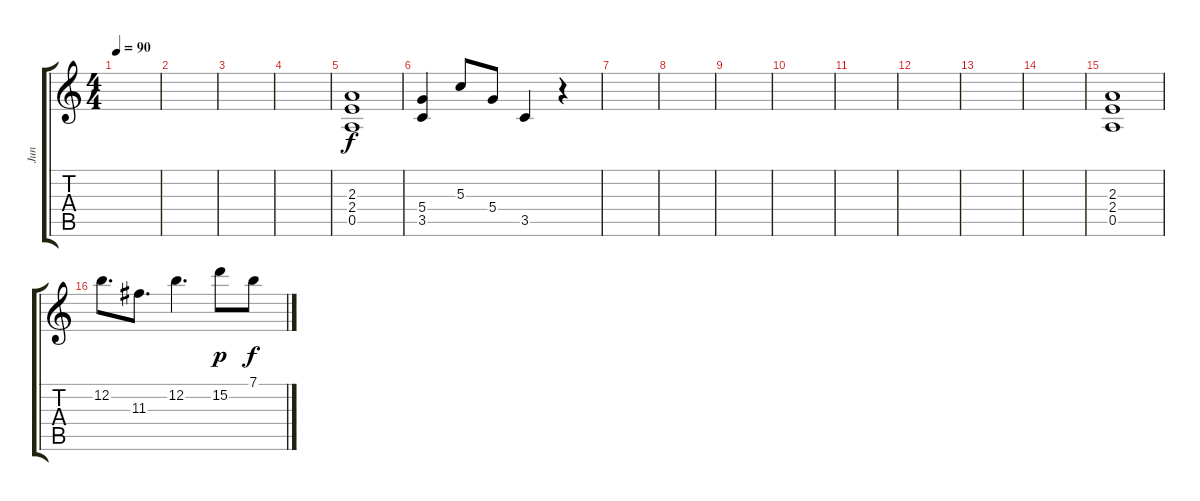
\track ("Jun" "Jun") {instrument distortionguitar}
\staff {score tabs}
\tuning (E4 B3 G3 D3 A2 E2) {hide}
\ts (4 4)
\tempo 90
\clef g2
\ks c
|
|
|
|
(2.3 2.4 0.5).1{volume 16 balance 16 instrument distortionguitar} |
(5.4 3.5).4 5.3.8 5.4.8 3.5.4 r.4 |
|
|
|
|
|
|
|
|
(2.3 2.4 0.5).1{volume 16 balance 16 instrument distortionguitar} |
12.2.8{d} 11.3.8{d} 12.2.4{d} 15.2{ss}.8{dy p} 7.1.8{dy f}
